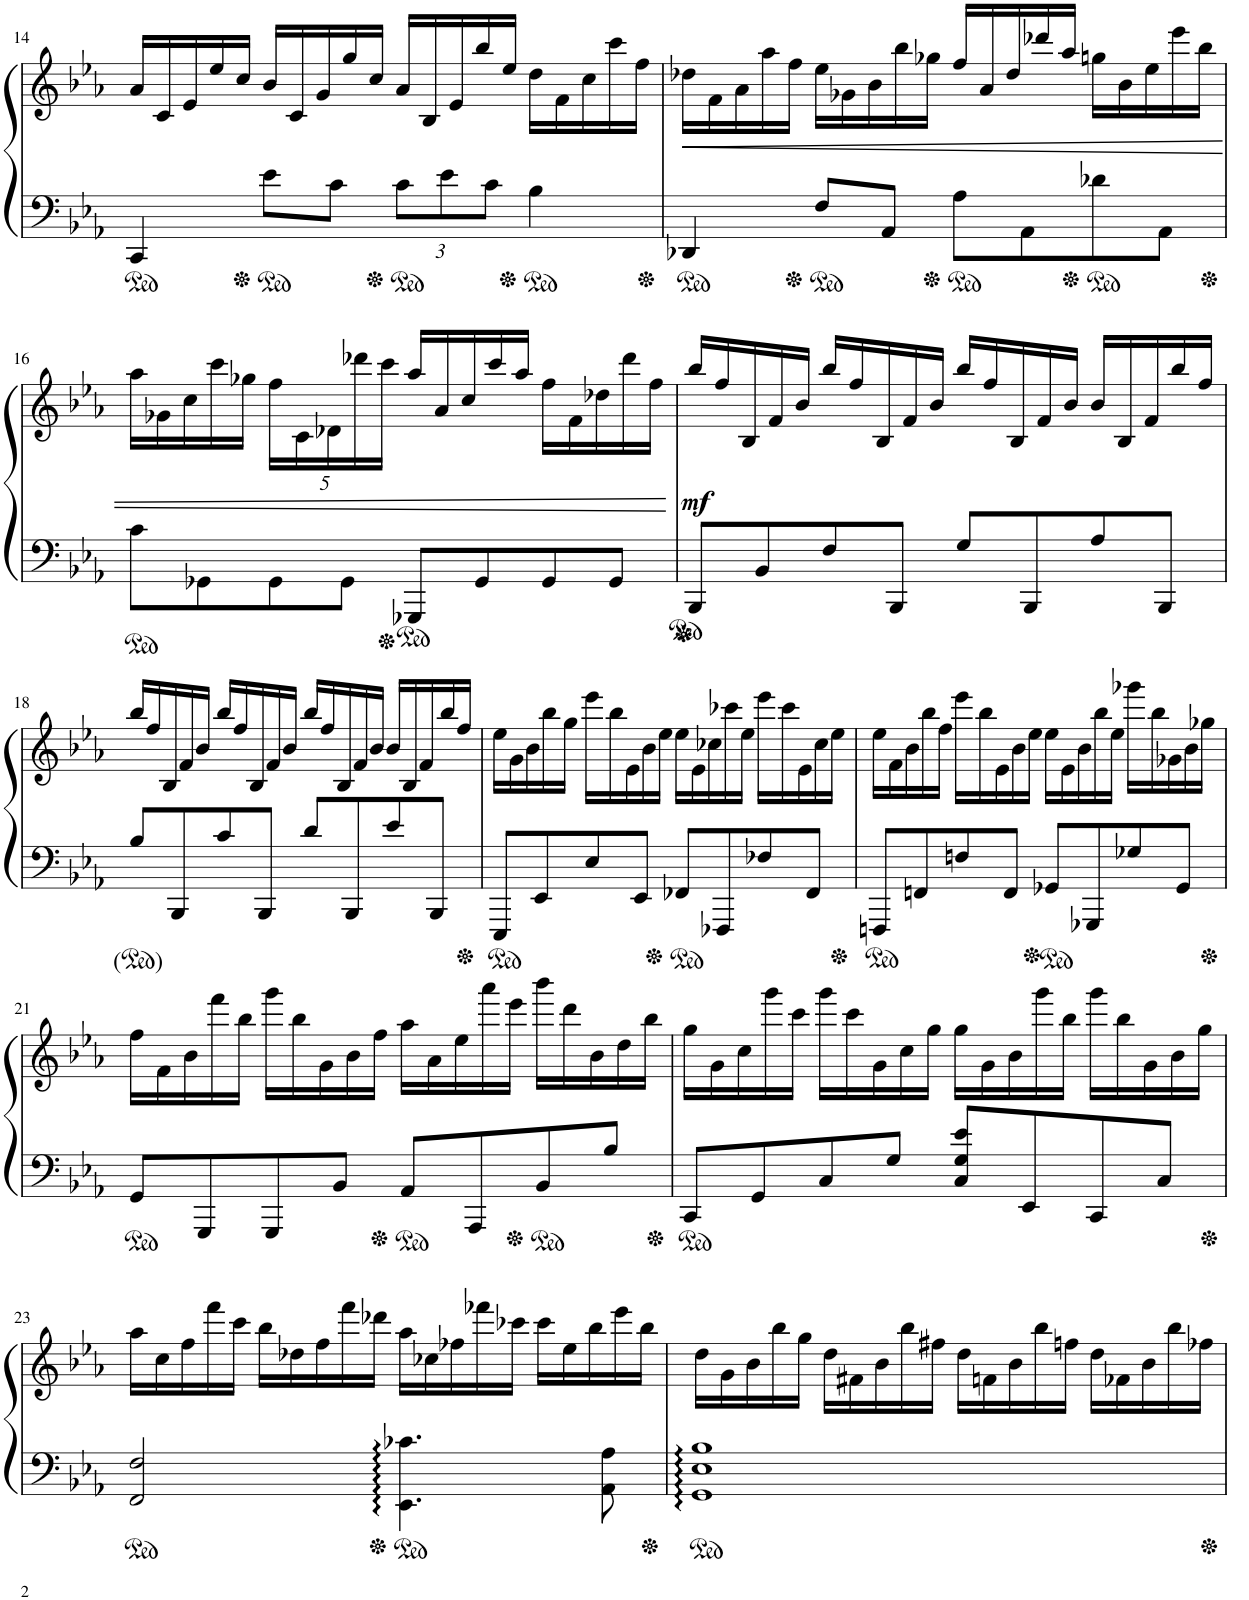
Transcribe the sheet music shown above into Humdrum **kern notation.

**kern	**kern	**dynam
*part1	*part1	*part1
*staff2	*staff1	*staff1/2
*I"Piano	*	*
*I'Pno.	*	*
!!LO:PB:g=z
*clefF4	*clefG2	*
*k[b-e-a-]	*k[b-e-a-]	*
*M4/4	*M4/4	*
*	*Xbrackettup	*
=14	=14	=14
4CC/	20a-/LL	.
.	20c/	.
.	20e-/	.
.	20ee-/	.
.	20cc/JJ	.
8e-\L	20b-/LL	.
.	20c/	.
.	20g/	.
8c\J	.	.
.	20gg/	.
.	20cc/JJ	.
*Xbrackettup	*	*
12c\L	20a-/LL	.
.	20B-/	.
12e-\	.	.
.	20e-/	.
.	20bb-/	.
12c\J	.	.
.	20ee-/JJ	.
4B-\	20dd\LL	.
.	20f\	.
.	20cc\	.
.	20ccc\	.
.	20ff\JJ	.
=15	=15	=15
!	!	!LO:HP:b
4DD-X/	20dd-X\LL	<
.	20f\	.
.	20a-\	.
.	20aa-\	.
.	20ff\JJ	.
8F/L	20ee-\LL	.
.	20g-X\	.
.	20b-\	.
8AA-/J	.	.
.	20bb-\	.
.	20gg-X\JJ	.
8A-\L	20ff/LL	.
.	20a-/	.
.	20dd-/	.
8AA-\	.	.
.	20ddd-X/	.
.	20aa-/JJ	.
8d-X\	20ggn\LL	.
.	20b-\	.
.	20ee-\	.
8AA-\J	.	.
.	20eee-\	.
.	20bb-\JJ	.
!!LO:LB:g=z
=16	=16	=16
8c\L	20aa-\LL	.
.	20g-X\	.
.	20cc\	.
8GG-X\	.	.
.	20ccc\	.
.	20gg-X\JJ	.
8GG-\	20ff\LL	.
.	20c\	.
.	20d-X\	.
8GG-\J	.	.
.	20ddd-X\	.
.	20ccc\JJ	.
8GGG-X/L	20aa-/LL	.
.	20a-/	.
.	20cc/	.
8GG-/	.	.
.	20ccc/	.
.	20aa-/JJ	.
8GG-/	20ff\LL	.
.	20f\	.
.	20dd-X\	.
8GG-/J	.	.
.	20ddd-\	.
.	20ff\JJ	.
.	.	[
=17	=17	=17
!	!	!LO:DY:b
8BBB-/L	20bb-/LL	mf
.	20ff/	.
.	20B-/	.
8BB-/	.	.
.	20f/	.
.	20b-/JJ	.
8F/	20bb-/LL	.
.	20ff/	.
.	20B-/	.
8BBB-/J	.	.
.	20f/	.
.	20b-/JJ	.
8G/L	20bb-/LL	.
.	20ff/	.
.	20B-/	.
8BBB-/	.	.
.	20f/	.
.	20b-/JJ	.
8A-/	20b-/LL	.
.	20B-/	.
.	20f/	.
8BBB-/J	.	.
.	20bb-/	.
.	20ff/JJ	.
!!LO:LB:g=z
=18	=18	=18
8B-/L	20bb-/LL	.
.	20ff/	.
.	20B-/	.
8BBB-/	.	.
.	20f/	.
.	20b-/JJ	.
8c/	20bb-/LL	.
.	20ff/	.
.	20B-/	.
8BBB-/J	.	.
.	20f/	.
.	20b-/JJ	.
8d/L	20bb-/LL	.
.	20ff/	.
.	20B-/	.
8BBB-/	.	.
.	20f/	.
.	20b-/JJ	.
8e-/	20b-/LL	.
.	20B-/	.
.	20f/	.
8BBB-/J	.	.
.	20bb-/	.
.	20ff/JJ	.
=19	=19	=19
8EEE-/L	20ee-\LL	.
.	20g\	.
.	20b-\	.
8EE-/	.	.
.	20bb-\	.
.	20gg\JJ	.
8E-/	20eee-\LL	.
.	20bb-\	.
.	20e-\	.
8EE-/J	.	.
.	20b-\	.
.	20ee-\JJ	.
8FF-X/L	20ee-\LL	.
.	20e-\	.
.	20cc-X\	.
8FFF-X/	.	.
.	20ccc-X\	.
.	20ee-\JJ	.
8F-X/	20eee-\LL	.
.	20ccc-\	.
.	20e-\	.
8FF-/J	.	.
.	20cc-\	.
.	20ee-\JJ	.
=20	=20	=20
8FFFn/L	20ee-\LL	.
.	20f\	.
.	20b-\	.
8FFn/	.	.
.	20bb-\	.
.	20ff\JJ	.
8Fn/	20eee-\LL	.
.	20bb-\	.
.	20e-\	.
8FF/J	.	.
.	20b-\	.
.	20ee-\JJ	.
8GG-X/L	20ee-\LL	.
.	20e-\	.
.	20b-\	.
8GGG-X/	.	.
.	20bb-\	.
.	20ee-\JJ	.
8G-X/	20ggg-X\LL	.
.	20bb-\	.
.	20g-X\	.
8GG-/J	.	.
.	20b-\	.
.	20gg-X\JJ	.
!!LO:LB:g=z
=21	=21	=21
8GG/L	20ff\LL	.
.	20f\	.
.	20b-\	.
8GGG/	.	.
.	20fff\	.
.	20bb-\JJ	.
8GGG/	20ggg\LL	.
.	20bb-\	.
.	20g\	.
8BB-/J	.	.
.	20b-\	.
.	20ff\JJ	.
8AA-/L	20aa-\LL	.
.	20a-\	.
.	20ee-\	.
8AAA-/	.	.
.	20aaa-\	.
.	20eee-\JJ	.
8BB-/	20bbb-\LL	.
.	20ddd\	.
.	20b-\	.
8B-/J	.	.
.	20dd\	.
.	20bb-\JJ	.
=22	=22	=22
8CC/L	20gg\LL	.
.	20g\	.
.	20cc\	.
8GG/	.	.
.	20ggg\	.
.	20ccc\JJ	.
8C/	20ggg\LL	.
.	20ccc\	.
.	20g\	.
8G/J	.	.
.	20cc\	.
.	20gg\JJ	.
8C/ 8G/ 8e-/L	20gg\LL	.
.	20g\	.
.	20b-\	.
8EE-/	.	.
.	20ggg\	.
.	20bb-\JJ	.
8CC/	20ggg\LL	.
.	20bb-\	.
.	20g\	.
8C/J	.	.
.	20b-\	.
.	20gg\JJ	.
!!LO:LB:g=z
=23	=23	=23
2FF/ 2F/	20aa-\LL	.
.	20cc\	.
.	20ff\	.
.	20fff\	.
.	20ccc\JJ	.
.	20bb-\LL	.
.	20dd-X\	.
.	20ff\	.
.	20fff\	.
.	20ddd-X\JJ	.
4.EE-\ 4.c-X\	20aa-\LL	.
.	20cc-X\	.
.	20ff-X\	.
.	20fff-X\	.
.	20ccc-X\JJ	.
.	20ccc-\LL	.
.	20ee-\	.
.	20bb-\	.
8AA-\ 8A-\	.	.
.	20eee-\	.
.	20bb-\JJ	.
=24	=24	=24
1GG 1E- 1B-	20dd\LL	.
.	20g\	.
.	20b-\	.
.	20bb-\	.
.	20gg\JJ	.
.	20dd\LL	.
.	20f#X\	.
.	20b-\	.
.	20bb-\	.
.	20ff#X\JJ	.
.	20dd\LL	.
.	20fn\	.
.	20b-\	.
.	20bb-\	.
.	20ffn\JJ	.
.	20dd\LL	.
.	20f-X\	.
.	20b-\	.
.	20bb-\	.
.	20ff-X\JJ	.
=	=	=
*-	*-	*-
